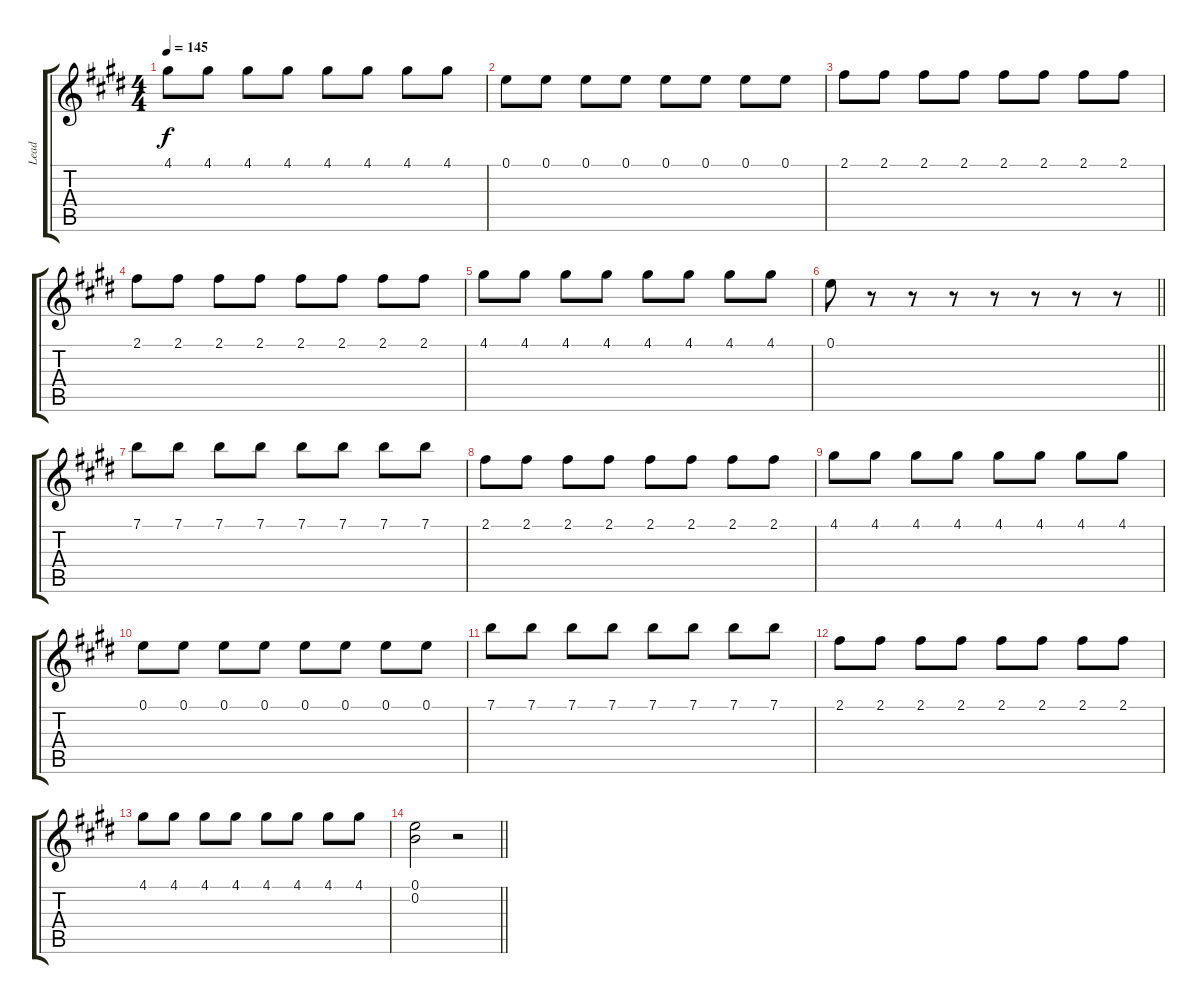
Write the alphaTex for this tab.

\track ("Lead" "Lead") {instrument distortionguitar}
\staff {score tabs}
\tuning (E4 B3 G3 D3 A2 E2) {hide}
\ts (4 4)
\tempo 145
\clef g2
\ks e
4.1.8{dy f} 4.1.8 4.1.8 4.1.8 4.1.8 4.1.8 4.1.8 4.1.8 |
0.1.8 0.1.8 0.1.8 0.1.8 0.1.8 0.1.8 0.1.8 0.1.8 |
2.1.8 2.1.8 2.1.8 2.1.8 2.1.8 2.1.8 2.1.8 2.1.8 |
2.1.8 2.1.8 2.1.8 2.1.8 2.1.8 2.1.8 2.1.8 2.1.8 |
4.1.8 4.1.8 4.1.8 4.1.8 4.1.8 4.1.8 4.1.8 4.1.8 |
\barLineRight lightlight
0.1.8 r.8 r.8 r.8 r.8 r.8 r.8 r.8 |
7.1.8 7.1.8 7.1.8 7.1.8 7.1.8 7.1.8 7.1.8 7.1.8 |
2.1.8 2.1.8 2.1.8 2.1.8 2.1.8 2.1.8 2.1.8 2.1.8 |
4.1.8 4.1.8 4.1.8 4.1.8 4.1.8 4.1.8 4.1.8 4.1.8 |
0.1.8 0.1.8 0.1.8 0.1.8 0.1.8 0.1.8 0.1.8 0.1.8 |
7.1.8 7.1.8 7.1.8 7.1.8 7.1.8 7.1.8 7.1.8 7.1.8 |
2.1.8 2.1.8 2.1.8 2.1.8 2.1.8 2.1.8 2.1.8 2.1.8 |
4.1.8 4.1.8 4.1.8 4.1.8 4.1.8 4.1.8 4.1.8 4.1.8 |
\barLineRight lightlight
(0.1 0.2).2 r.2
